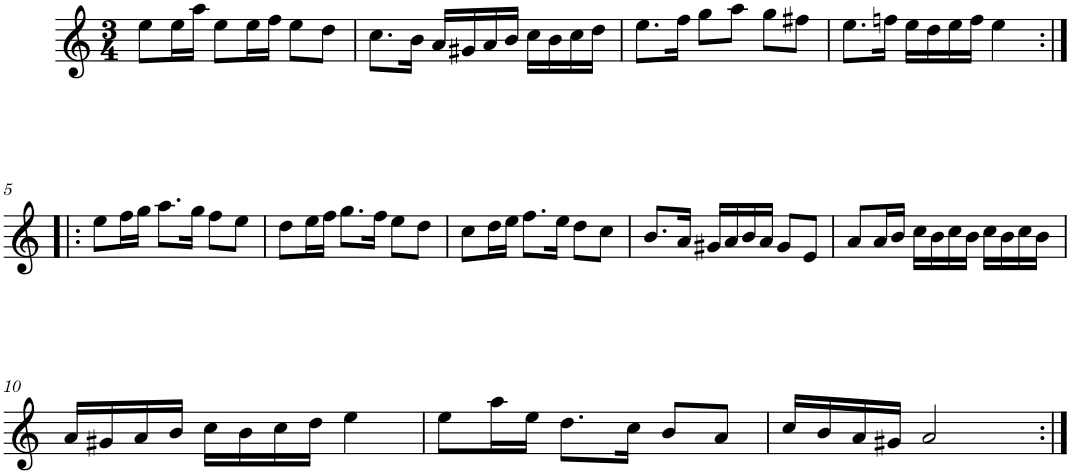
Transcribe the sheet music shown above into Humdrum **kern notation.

**kern
*part1
*staff1
*I"Piano
*I'Pno
*clefG2
*k[]
*M3/4
=1
8ee\L
16ee\L
16aa\JJ
8ee\L
16ee\L
16ff\JJ
8ee\L
8dd\J
=2
8.cc\L
16b\Jk
16a/LL
16g#X/
16a/
16b/JJ
16cc\LL
16b\
16cc\
16dd\JJ
=3
8.ee\L
16ff\Jk
8gg\L
8aa\J
8gg\L
8ff#X\J
=4
8.ee\L
16ffn\Jk
16ee\LL
16dd\
16ee\
16ff\JJ
4ee\
!!LO:LB:g=z
=5:|!|:
8ee\L
16ff\L
16gg\JJ
8.aa\L
16gg\Jk
8ff\L
8ee\J
=6
8dd\L
16ee\L
16ff\JJ
8.gg\L
16ff\Jk
8ee\L
8dd\J
=7
8cc\L
16dd\L
16ee\JJ
8.ff\L
16ee\Jk
8dd\L
8cc\J
=8
8.b/L
16a/Jk
16g#X/LL
16a/
16b/
16a/JJ
8g#/L
8e/J
=9
8a/L
16a/L
16b/JJ
16cc\LL
16b\
16cc\
16b\JJ
16cc\LL
16b\
16cc\
16b\JJ
!!LO:LB:g=z
=10
16a/LL
16g#X/
16a/
16b/JJ
16cc\LL
16b\
16cc\
16dd\JJ
4ee\
=11
8ee\L
16aa\L
16ee\JJ
8.dd\L
16cc\Jk
8b/L
8a/J
=12
16cc/LL
16b/
16a/
16g#X/JJ
2a/
=:|!
*-
